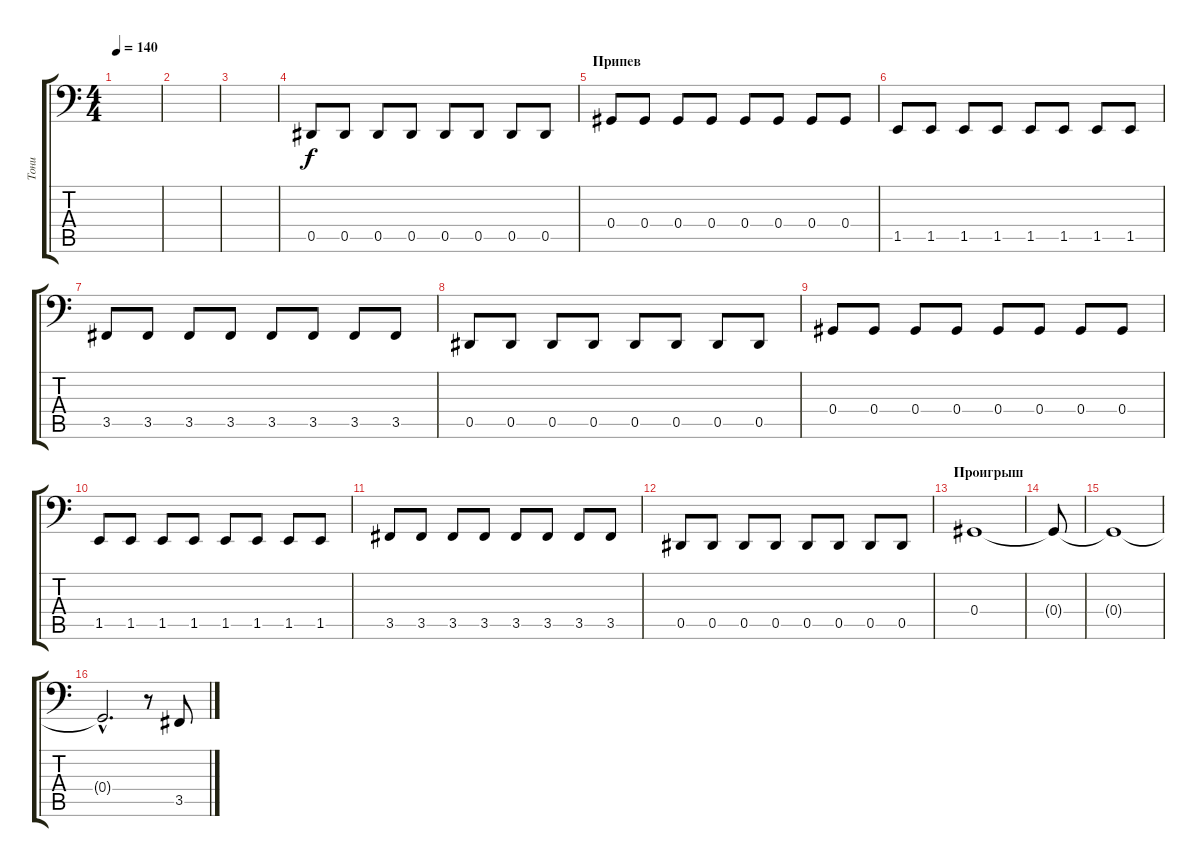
\track ("Тони" "Тони") {instrument electricbassfinger}
\staff {score tabs}
\tuning (B2 Gb2 Db2 Ab1 Eb1 Bb0) {hide}
\ts (4 4)
\tempo 140
\clef f4
\ks c
|
|
|
0.5.8 0.5.8 0.5.8 0.5.8 0.5.8 0.5.8 0.5.8 0.5.8 |
\section ("" "Припев")
0.4.8 0.4.8 0.4.8 0.4.8 0.4.8 0.4.8 0.4.8 0.4.8 |
1.5.8 1.5.8 1.5.8 1.5.8 1.5.8 1.5.8 1.5.8 1.5.8 |
3.5.8 3.5.8 3.5.8 3.5.8 3.5.8 3.5.8 3.5.8 3.5.8 |
0.5.8 0.5.8 0.5.8 0.5.8 0.5.8 0.5.8 0.5.8 0.5.8 |
0.4.8 0.4.8 0.4.8 0.4.8 0.4.8 0.4.8 0.4.8 0.4.8 |
1.5.8 1.5.8 1.5.8 1.5.8 1.5.8 1.5.8 1.5.8 1.5.8 |
3.5.8 3.5.8 3.5.8 3.5.8 3.5.8 3.5.8 3.5.8 3.5.8 |
0.5.8 0.5.8 0.5.8 0.5.8 0.5.8 0.5.8 0.5.8 0.5.8 |
\section ("" "Проигрыш")
0.4.1 |
0.4{t}.8 |
0.4{t}.1 |
0.4{hac t}.2{d} r.8 3.5.8
